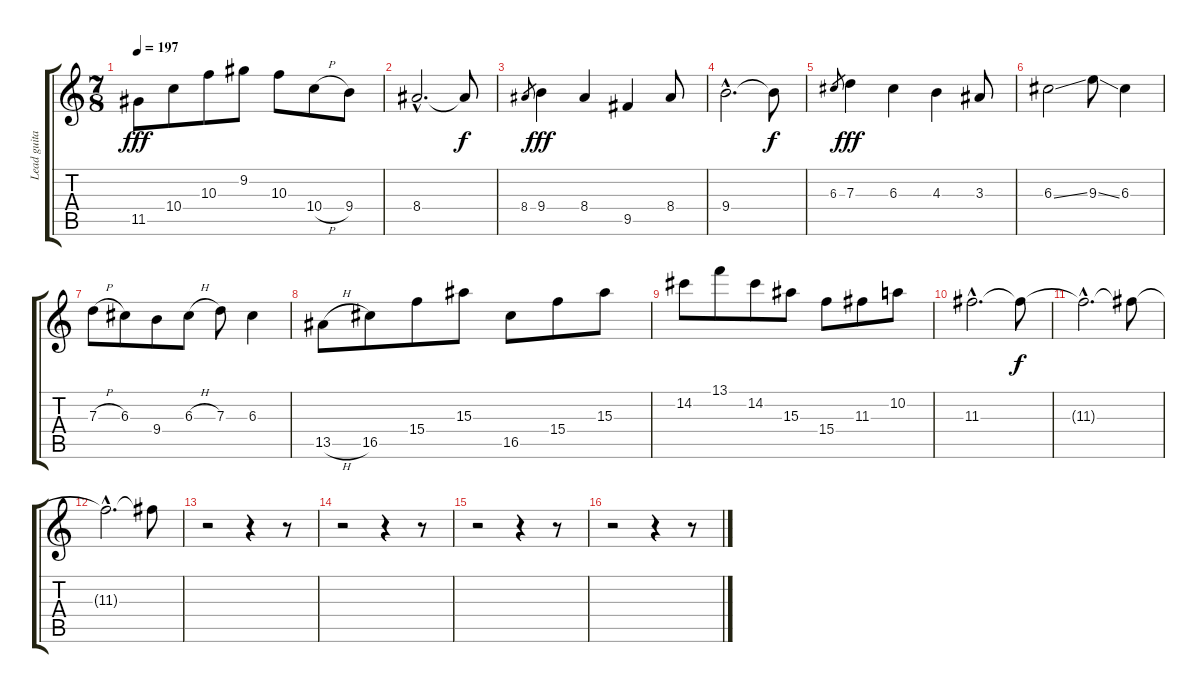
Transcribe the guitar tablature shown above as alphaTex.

\track ("Lead guitar" "Lead guita") {instrument overdrivenguitar}
\staff {score tabs}
\tuning (E4 B3 G3 D3 A2 E2) {hide}
\ts (7 8)
\tempo 197
\clef g2
\ks c
11.5.8{dy fff} 10.4.8 10.3.8 9.2.8 10.3.8 10.4{h}.8 9.4.8 |
8.4{hac}.2{d} 8.4{t}.8{dy f} |
8.4.8{gr} 9.4.4{dy fff} 8.4.4 9.5.4 8.4.8 |
9.4{hac}.2{d} 9.4{t}.8{dy f} |
6.3.8{gr} 7.3.4{dy fff} 6.3.4 4.3.4 3.3.8 |
6.3{ss}.2 9.3{ss}.8 6.3.4 |
7.3{h}.8 6.3.8 9.4.8 6.3{h}.8 7.3.8 6.3.4 |
13.5{h}.8 16.5.8 15.4.8 15.3.8 16.5.8 15.4.8 15.3.8 |
14.2.8 13.1.8 14.2.8 15.3.8 15.4.8 11.3.8 10.2.8 |
11.3{hac}.2{d} 11.3{t}.8{dy f} |
11.3{hac t}.2{d volume 4} 11.3{t}.8 |
11.3{hac t}.2{d} 11.3{t}.8 |
r.2 r.4 r.8 |
r.2 r.4 r.8 |
r.2 r.4 r.8 |
r.2 r.4 r.8
